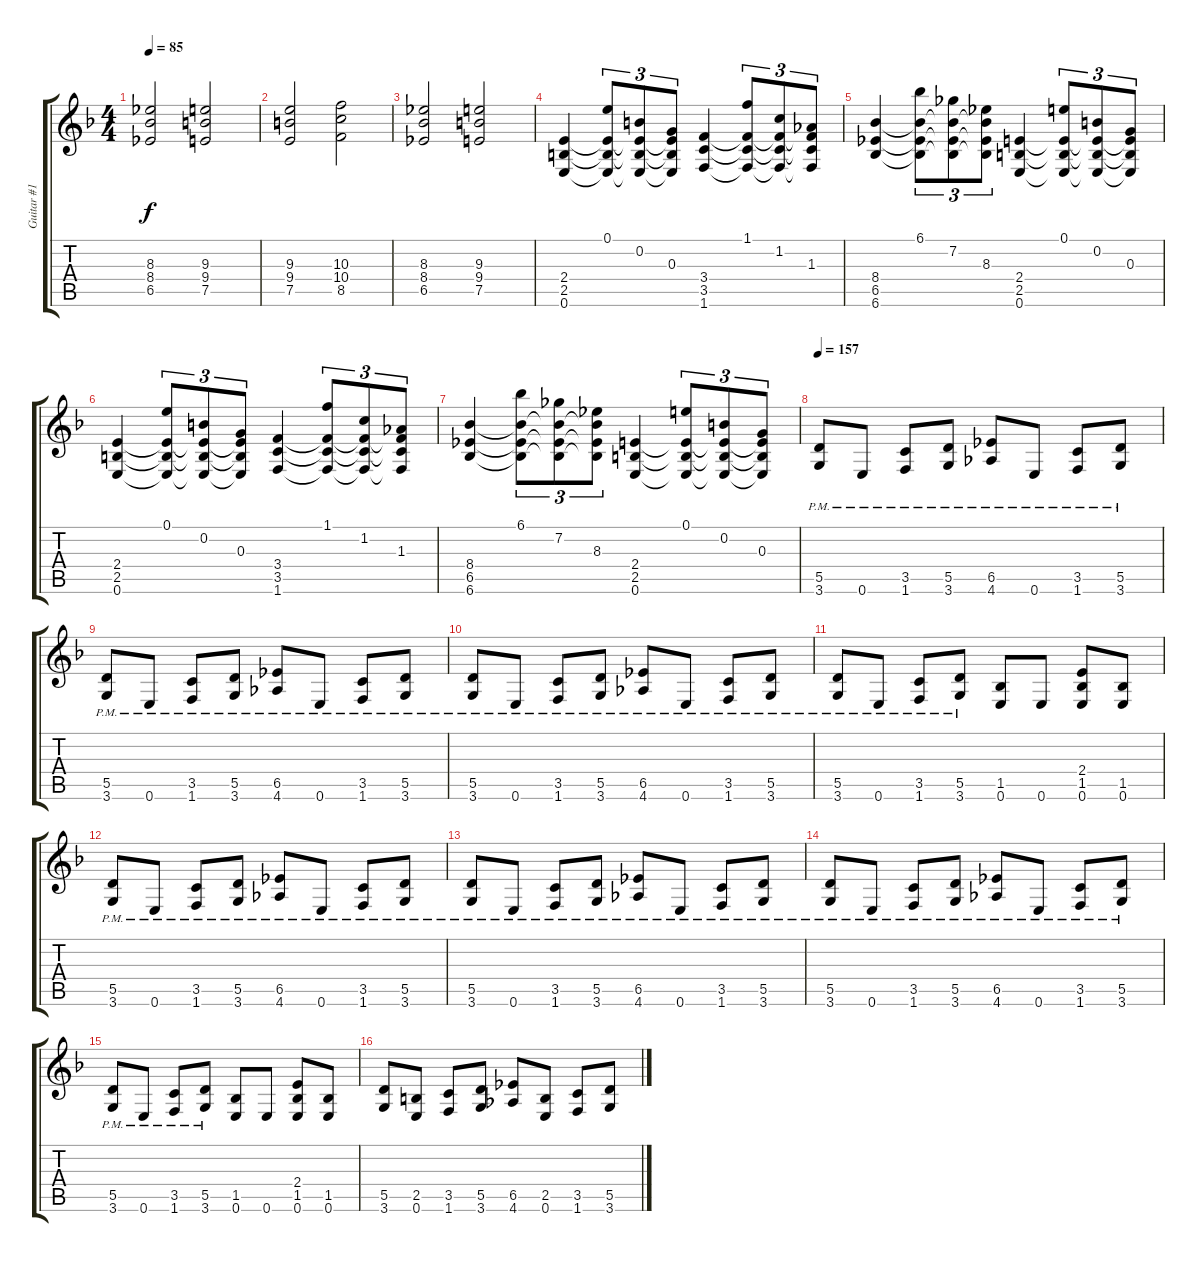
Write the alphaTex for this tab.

\track ("Guitar #1" "Guitar #1") {instrument distortionguitar}
\staff {score tabs}
\tuning (E4 B3 G3 D3 A2 E2) {hide}
\ts (4 4)
\tempo 85
\clef g2
\ks f
(8.3 8.4 6.5).2{dy f} (9.3 9.4 7.5).2 |
(9.3 9.4 7.5).2 (10.3 10.4 8.5).2 |
(8.3 8.4 6.5).2 (9.3 9.4 7.5).2 |
(2.4 2.5 0.6).4 (0.1 2.4{t} 2.5{t} 0.6{t}).8{tu (3 2)} (0.2 2.4{t} 2.5{t} 0.6{t}).8{tu (3 2)} (0.3 2.4{t} 2.5{t} 0.6{t}).8{tu (3 2)} (3.4 3.5 1.6).4 (1.1 3.4{t} 3.5{t} 1.6{t}).8{tu (3 2)} (1.2 3.4{t} 3.5{t} 1.6{t}).8{tu (3 2)} (1.3 3.4{t} 3.5{t} 1.6{t}).8{tu (3 2)} |
(8.4 6.5 6.6).4 (6.1 8.4{t} 6.5{t} 6.6{t}).8{tu (3 2)} (7.2 8.4{t} 6.5{t} 6.6{t}).8{tu (3 2)} (8.3 8.4{t} 6.5{t} 6.6{t}).8{tu (3 2)} (2.4 2.5 0.6).4 (0.1 2.4{t} 2.5{t} 0.6{t}).8{tu (3 2)} (0.2 2.4{t} 2.5{t} 0.6{t}).8{tu (3 2)} (0.3 2.4{t} 2.5{t} 0.6{t}).8{tu (3 2)} |
(2.4 2.5 0.6).4 (0.1 2.4{t} 2.5{t} 0.6{t}).8{tu (3 2)} (0.2 2.4{t} 2.5{t} 0.6{t}).8{tu (3 2)} (0.3 2.4{t} 2.5{t} 0.6{t}).8{tu (3 2)} (3.4 3.5 1.6).4 (1.1 3.4{t} 3.5{t} 1.6{t}).8{tu (3 2)} (1.2 3.4{t} 3.5{t} 1.6{t}).8{tu (3 2)} (1.3 3.4{t} 3.5{t} 1.6{t}).8{tu (3 2)} |
(8.4 6.5 6.6).4 (6.1 8.4{t} 6.5{t} 6.6{t}).8{tu (3 2)} (7.2 8.4{t} 6.5{t} 6.6{t}).8{tu (3 2)} (8.3 8.4{t} 6.5{t} 6.6{t}).8{tu (3 2)} (2.4 2.5 0.6).4 (0.1 2.4{t} 2.5{t} 0.6{t}).8{tu (3 2)} (0.2 2.4{t} 2.5{t} 0.6{t}).8{tu (3 2)} (0.3 2.4{t} 2.5{t} 0.6{t}).8{tu (3 2)} |
\tempo 157
(5.5{pm} 3.6{pm}).8 0.6{pm}.8 (3.5{pm} 1.6{pm}).8 (5.5{pm} 3.6{pm}).8 (6.5{pm} 4.6{pm}).8 0.6{pm}.8 (3.5{pm} 1.6{pm}).8 (5.5{pm} 3.6{pm}).8 |
(5.5{pm} 3.6{pm}).8 0.6{pm}.8 (3.5{pm} 1.6{pm}).8 (5.5{pm} 3.6{pm}).8 (6.5{pm} 4.6{pm}).8 0.6{pm}.8 (3.5{pm} 1.6{pm}).8 (5.5{pm} 3.6{pm}).8 |
(5.5{pm} 3.6{pm}).8 0.6{pm}.8 (3.5{pm} 1.6{pm}).8 (5.5{pm} 3.6{pm}).8 (6.5{pm} 4.6{pm}).8 0.6{pm}.8 (3.5{pm} 1.6{pm}).8 (5.5{pm} 3.6{pm}).8 |
(5.5{pm} 3.6{pm}).8 0.6{pm}.8 (3.5{pm} 1.6{pm}).8 (5.5{pm} 3.6{pm}).8 (1.5 0.6).8 0.6.8 (2.4 1.5 0.6).8 (1.5 0.6).8 |
(5.5{pm} 3.6{pm}).8 0.6{pm}.8 (3.5{pm} 1.6{pm}).8 (5.5{pm} 3.6{pm}).8 (6.5{pm} 4.6{pm}).8 0.6{pm}.8 (3.5{pm} 1.6{pm}).8 (5.5{pm} 3.6{pm}).8 |
(5.5{pm} 3.6{pm}).8 0.6{pm}.8 (3.5{pm} 1.6{pm}).8 (5.5{pm} 3.6{pm}).8 (6.5{pm} 4.6{pm}).8 0.6{pm}.8 (3.5{pm} 1.6{pm}).8 (5.5{pm} 3.6{pm}).8 |
(5.5{pm} 3.6{pm}).8 0.6{pm}.8 (3.5{pm} 1.6{pm}).8 (5.5{pm} 3.6{pm}).8 (6.5{pm} 4.6{pm}).8 0.6{pm}.8 (3.5{pm} 1.6{pm}).8 (5.5{pm} 3.6{pm}).8 |
(5.5{pm} 3.6{pm}).8 0.6{pm}.8 (3.5{pm} 1.6{pm}).8 (5.5{pm} 3.6{pm}).8 (1.5 0.6).8 0.6.8 (2.4 1.5 0.6).8 (1.5 0.6).8 |
(5.5 3.6).8 (2.5 0.6).8 (3.5 1.6).8 (5.5 3.6).8 (6.5 4.6).8 (2.5 0.6).8 (3.5 1.6).8 (5.5 3.6).8
